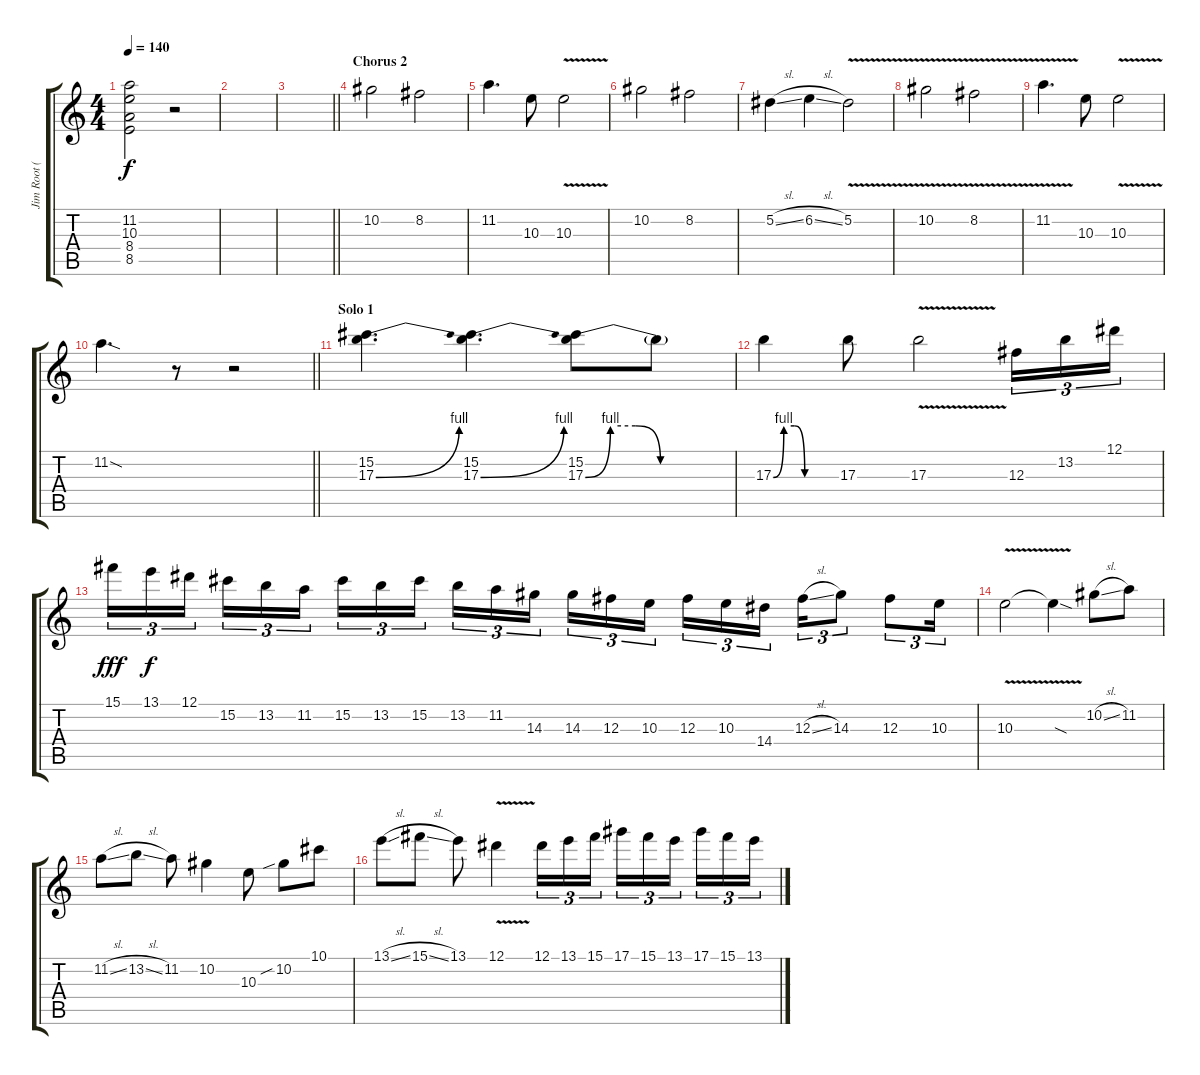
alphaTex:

\track ("Jim Root (Solo)" "Jim Root (") {instrument overdrivenguitar}
\staff {score tabs}
\tuning (Eb4 Bb3 Gb3 Db3 Ab2 Db2) {hide}
\ts (4 4)
\tempo 140
\clef g2
\ks c
(11.2{t} 10.3{t} 8.4{t} 8.5{t}).2{dy f} r.2 |
|
\barLineRight lightlight
|
\section ("" "Chorus 2")
10.2.2{volume 10 instrument distortionguitar} 8.2.2 |
11.2.4{d} 10.3.8 10.3{v}.2 |
10.2.2 8.2.2 |
5.2{sl}.4 6.2{sl}.4 5.2{v}.2 |
10.2{v}.2{volume 10 instrument overdrivenguitar} 8.2{v}.2 |
11.2{v}.4{d} 10.3.8 10.3{v}.2 |
\barLineRight lightlight
11.2{sod}.4{d} r.8 r.2 |
\section ("" "Solo 1")
(15.2 17.3{be (bend 0 0 60 4)}).4{d volume 15} (15.2 17.3{be (bend 0 0 60 4)}).4{d} (15.2 17.3{be (custom 0 0 10 4 20 4 30 0 60 0)}).8 17.3{t}.8 |
17.3{be (custom 0 0 10 4 20 4 30 0 60 0)}.4 17.3.8 17.3{v}.2 12.3.16{tu (3 2)} 13.2.16{tu (3 2)} 12.1.16{tu (3 2)} |
15.1.16{tu (3 2) dy fff} 13.1.16{tu (3 2) dy f} 12.1.16{tu (3 2) beam splitsecondary} 15.2.16{tu (3 2)} 13.2.16{tu (3 2)} 11.2.16{tu (3 2)} 15.2.16{tu (3 2)} 13.2.16{tu (3 2)} 15.2.16{tu (3 2) beam splitsecondary} 13.2.16{tu (3 2)} 11.2.16{tu (3 2)} 14.3.16{tu (3 2)} 14.3.16{tu (3 2)} 12.3.16{tu (3 2)} 10.3.16{tu (3 2) beam splitsecondary} 12.3.16{tu (3 2)} 10.3.16{tu (3 2)} 14.4.16{tu (3 2)} 12.3{sl}.16{tu (3 2)} 14.3.8{tu (3 2)} 12.3.8{tu (3 2)} 10.3.16{tu (3 2)} |
10.3{v}.2 10.3{sod t}.4 10.2{sl}.8 11.2.8 |
11.2{sl}.8 13.2{sl}.8 11.2.8 10.2.4 10.3.8 10.2{sib}.8 10.1.8 |
13.1{sl}.8 15.1{sl}.8 13.1.8 12.1{v}.4 12.1.16{tu (3 2)} 13.1.16{tu (3 2)} 15.1.16{tu (3 2)} 17.1.16{tu (3 2)} 15.1.16{tu (3 2)} 13.1.16{tu (3 2) beam splitsecondary} 17.1.16{tu (3 2)} 15.1.16{tu (3 2)} 13.1.16{tu (3 2)}
